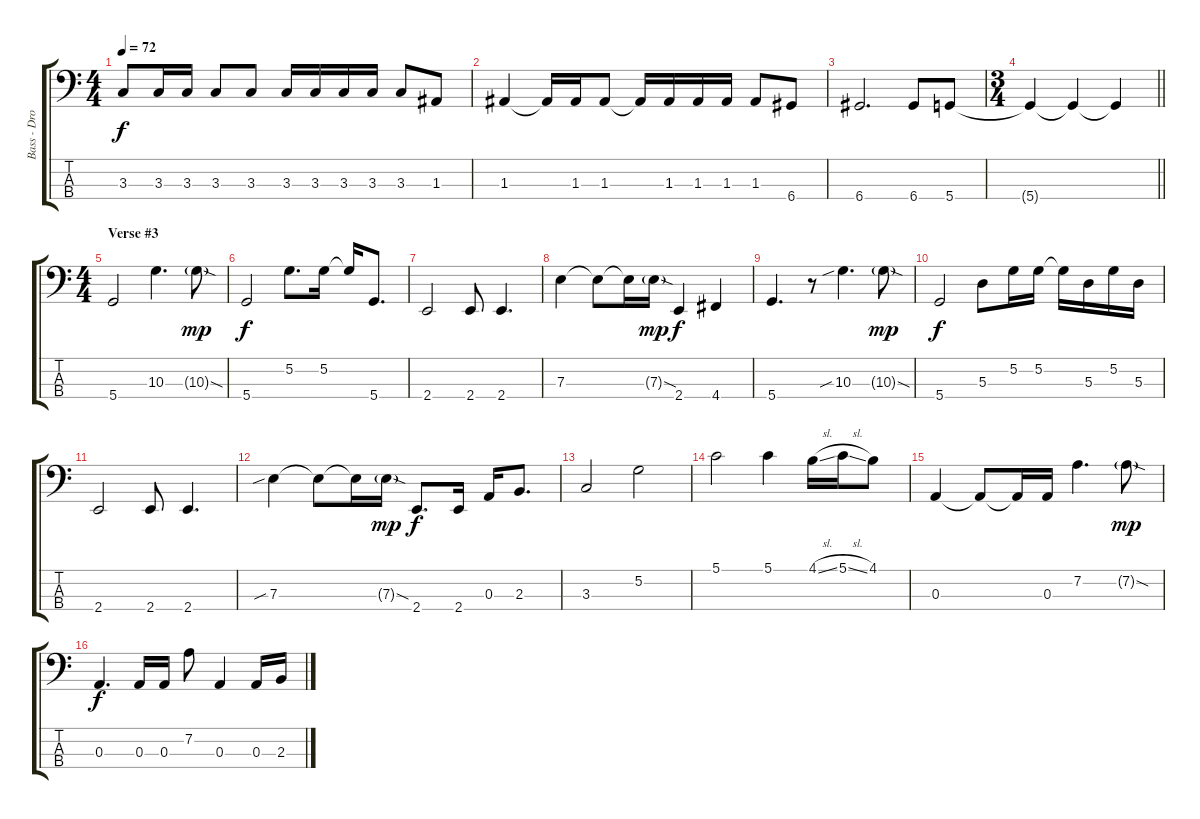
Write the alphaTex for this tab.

\track ("Bass - Dropped D" "Bass - Dro") {instrument electricbassfinger}
\staff {score tabs}
\tuning (G2 D2 A1 D1) {hide}
\ts (4 4)
\tempo 72
\clef f4
\ks c
3.3.8{dy f} 3.3.16 3.3.16 3.3.8 3.3.8 3.3.16 3.3.16 3.3.16 3.3.16 3.3.8 1.3.8 |
1.3.4 1.3{t}.16 1.3.16 1.3.8 1.3{t}.16 1.3.16 1.3.16 1.3.16 1.3.8 6.4.8 |
6.4.2{d} 6.4.8 5.4.8 |
\ts (3 4)
\barLineRight lightlight
5.4{t}.4 5.4{t}.4 5.4{t}.4 |
\ts (4 4)
\section ("" "Verse #3")
5.4.2 10.3.4{d} 10.3{sod g}.8{dy mp} |
5.4.2{dy f} 5.2.8{d} 5.2.16 5.2{t}.16 5.4.8{d} |
2.4.2 2.4.8 2.4.4{d} |
7.3.4 7.3{t}.8 7.3{t}.16 7.3{sod g}.16{dy mp} 2.4.4{dy f} 4.4.4 |
5.4.4{d} r.8 10.3{sib}.4{d} 10.3{sod g}.8{dy mp} |
5.4.2{dy f} 5.3.8 5.2.16 5.2.16 5.2{t}.16 5.3.16 5.2.16 5.3.16 |
2.4.2 2.4.8 2.4.4{d} |
7.3{sib}.4 7.3{t}.8 7.3{t}.16 7.3{sod g}.16{dy mp} 2.4.8{d dy f} 2.4.16 0.3.16 2.3.8{d} |
3.3.2 5.2.2 |
5.1.2 5.1.4 4.1{sl}.16 5.1{sl}.16 4.1.8 |
0.3.4 0.3{t}.8 0.3{t}.16 0.3.16 7.2.4{d} 7.2{sod g}.8{dy mp} |
0.3.4{d dy f} 0.3.16 0.3.16 7.2.8 0.3.4 0.3.16 2.3.16
